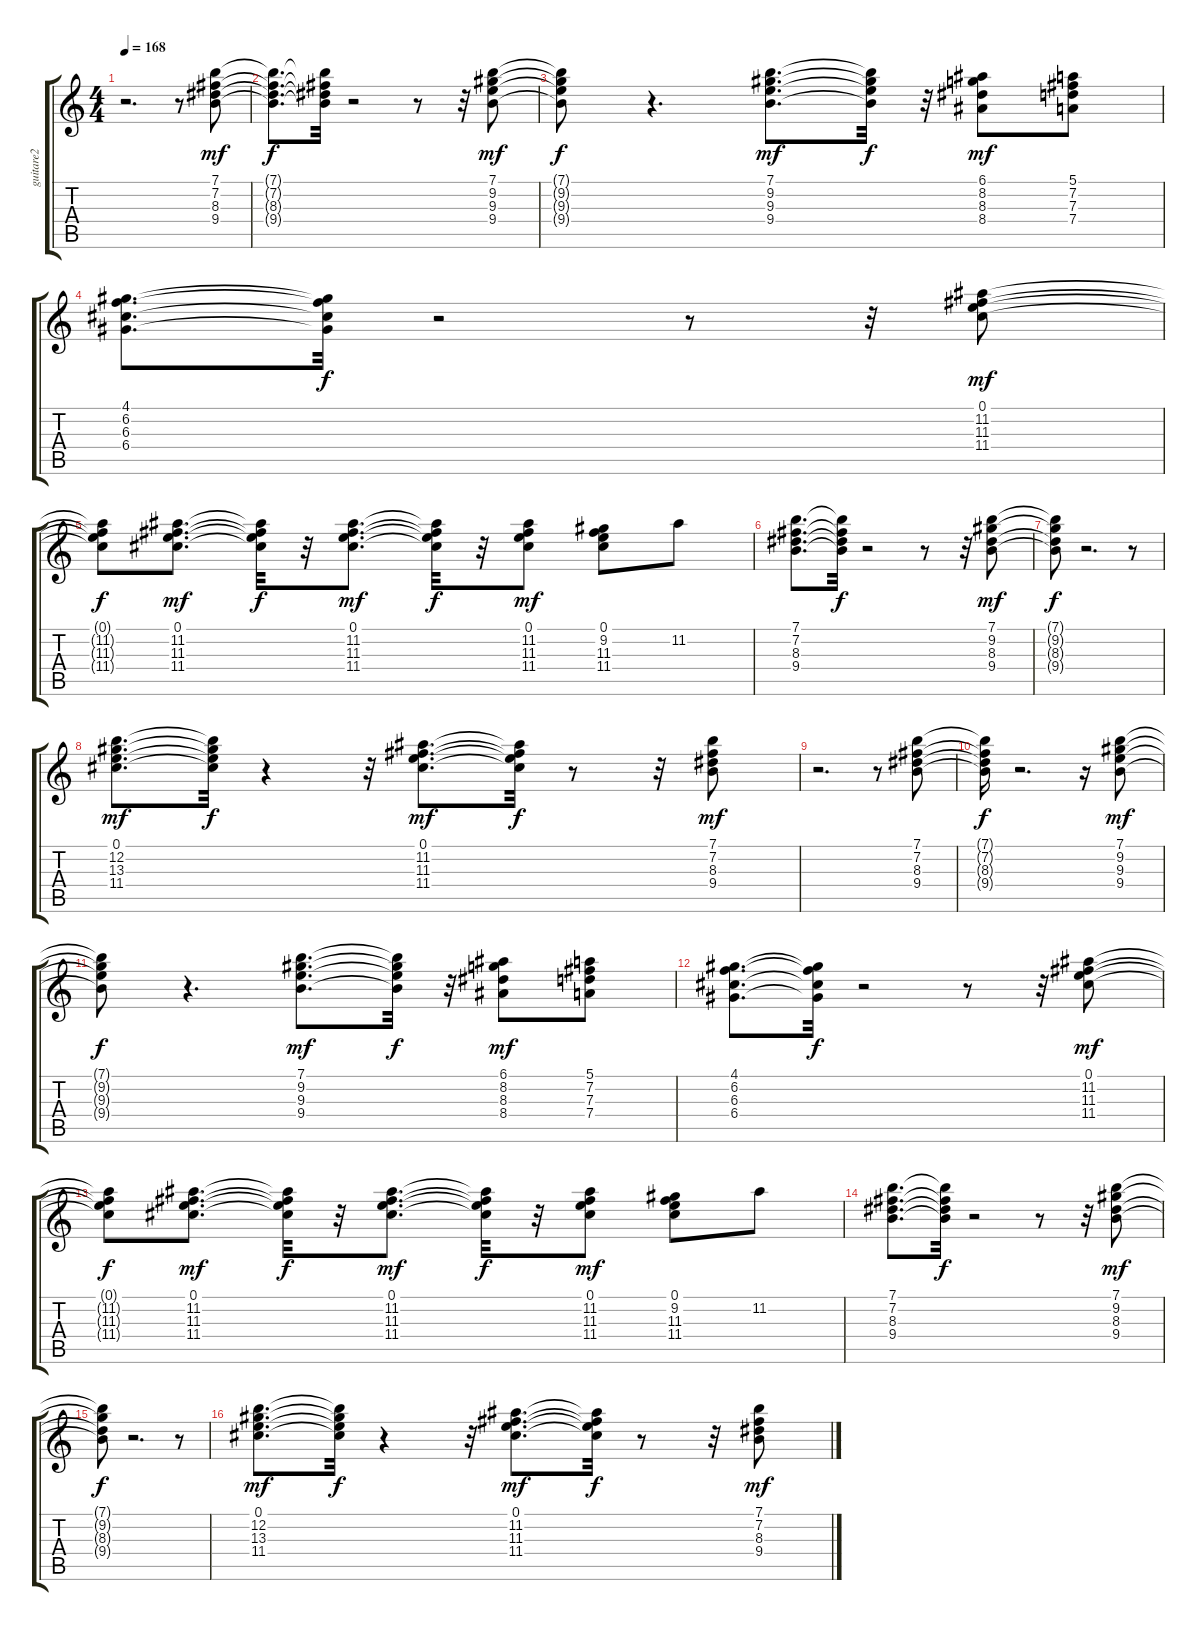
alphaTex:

\track ("guitare2" "guitare2") {instrument distortionguitar}
\staff {score tabs}
\tuning (E4 B3 G3 D3 A2 E2) {hide}
\ts (4 4)
\tempo 168
\clef g2
\ks c
r.2{d dy mf} r.8 (7.1 7.2 8.3 9.4).8 |
(7.1{t} 7.2{t} 8.3{t} 9.4{t}).8{d dy f} (7.1{t} 7.2{t} 8.3{t} 9.4{t}).32 r.2 r.8 r.32 (7.1 9.2 9.3 9.4).8{dy mf} |
(7.1{t} 9.2{t} 9.3{t} 9.4{t}).8{dy f} r.4{d} (7.1 9.2 9.3 9.4).8{d dy mf} (7.1{t} 9.2{t} 9.3{t} 9.4{t}).32{dy f} r.32 (6.1 8.2 8.3 8.4).8{dy mf} (5.1 7.2 7.3 7.4).8 |
(4.1 6.2 6.3 6.4).8{d} (4.1{t} 6.2{t} 6.3{t} 6.4{t}).32{dy f} r.2 r.8 r.32 (0.1 11.2 11.3 11.4).8{dy mf} |
(0.1{t} 11.2{t} 11.3{t} 11.4{t}).8{dy f} (0.1 11.2 11.3 11.4).8{d dy mf} (0.1{t} 11.2{t} 11.3{t} 11.4{t}).32{dy f} r.32 (0.1 11.2 11.3 11.4).8{d dy mf} (0.1{t} 11.2{t} 11.3{t} 11.4{t}).32{dy f} r.32 (0.1 11.2 11.3 11.4).8{dy mf} (0.1 9.2 11.3 11.4).8 11.2.8 |
(7.1 7.2 8.3 9.4).8{d} (7.1{t} 7.2{t} 8.3{t} 9.4{t}).32{dy f} r.2 r.8 r.32 (7.1 9.2 8.3 9.4).8{dy mf} |
(7.1{t} 9.2{t} 8.3{t} 9.4{t}).8{dy f} r.2{d} r.8 |
(0.1 12.2 13.3 11.4).8{d dy mf} (0.1{t} 12.2{t} 13.3{t} 11.4{t}).32{dy f} r.4 r.32 (0.1 11.2 11.3 11.4).8{d dy mf} (0.1{t} 11.2{t} 11.3{t} 11.4{t}).32{dy f} r.8 r.32 (7.1 7.2 8.3 9.4).8{dy mf} |
r.2{d} r.8 (7.1 7.2 8.3 9.4).8 |
(7.1{t} 7.2{t} 8.3{t} 9.4{t}).16{dy f} r.2{d} r.16 (7.1 9.2 9.3 9.4).8{dy mf} |
(7.1{t} 9.2{t} 9.3{t} 9.4{t}).8{dy f} r.4{d} (7.1 9.2 9.3 9.4).8{d dy mf} (7.1{t} 9.2{t} 9.3{t} 9.4{t}).32{dy f} r.32 (6.1 8.2 8.3 8.4).8{dy mf} (5.1 7.2 7.3 7.4).8 |
(4.1 6.2 6.3 6.4).8{d} (4.1{t} 6.2{t} 6.3{t} 6.4{t}).32{dy f} r.2 r.8 r.32 (0.1 11.2 11.3 11.4).8{dy mf} |
(0.1{t} 11.2{t} 11.3{t} 11.4{t}).8{dy f} (0.1 11.2 11.3 11.4).8{d dy mf} (0.1{t} 11.2{t} 11.3{t} 11.4{t}).32{dy f} r.32 (0.1 11.2 11.3 11.4).8{d dy mf} (0.1{t} 11.2{t} 11.3{t} 11.4{t}).32{dy f} r.32 (0.1 11.2 11.3 11.4).8{dy mf} (0.1 9.2 11.3 11.4).8 11.2.8 |
(7.1 7.2 8.3 9.4).8{d} (7.1{t} 7.2{t} 8.3{t} 9.4{t}).32{dy f} r.2 r.8 r.32 (7.1 9.2 8.3 9.4).8{dy mf} |
(7.1{t} 9.2{t} 8.3{t} 9.4{t}).8{dy f} r.2{d} r.8 |
(0.1 12.2 13.3 11.4).8{d dy mf} (0.1{t} 12.2{t} 13.3{t} 11.4{t}).32{dy f} r.4 r.32 (0.1 11.2 11.3 11.4).8{d dy mf} (0.1{t} 11.2{t} 11.3{t} 11.4{t}).32{dy f} r.8 r.32 (7.1 7.2 8.3 9.4).8{dy mf}
